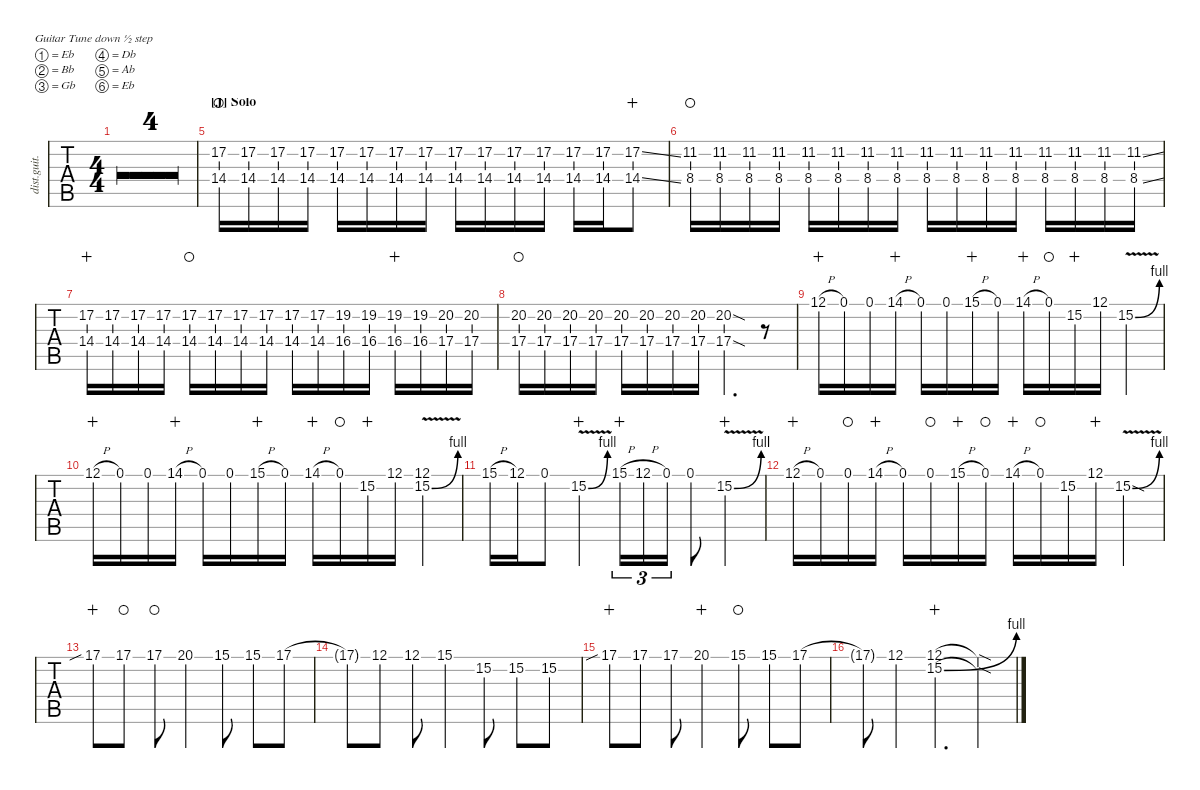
\defaultSystemsLayout 4
\hideDynamics
\bracketExtendMode nobrackets
\otherSystemsTrackNameOrientation horizontal
\track ("Lead Guitar (Kirk)" "dist.guit.") {multiBarRest instrument distortionguitar}
\staff {tabs}
\tuning (Eb4 Bb3 Gb3 Db3 Ab2 Eb2)
\ts (4 4)
\tempo 115
\clef g2
\ks c
r.1{dy mf} |
r.1 |
r.1 |
r.1 |
\section ("J" "Solo")
(14.4{acc #} 17.2{acc #}).16{instrument distortionguitar waho} (14.4{acc #} 17.2{acc #}).16 (14.4{acc #} 17.2{acc #}).16 (14.4{acc #} 17.2{acc #}).16 (14.4{acc #} 17.2{acc #}).16 (14.4{acc #} 17.2{acc #}).16 (14.4{acc #} 17.2{acc #}).16 (14.4{acc #} 17.2{acc #}).16 (14.4{acc #} 17.2{acc #}).16 (14.4{acc #} 17.2{acc #}).16 (14.4{acc #} 17.2{acc #}).16 (14.4{acc #} 17.2{acc #}).16 (14.4{acc #} 17.2{acc #}).16 (14.4{acc #} 17.2{acc #}).16 (17.2{ss acc #} 14.4{ss acc #}).8{wahc} |
(8.4 11.2).16{waho} (8.4 11.2).16 (8.4 11.2).16 (8.4 11.2).16 (8.4 11.2).16 (8.4 11.2).16 (8.4 11.2).16 (8.4 11.2).16 (8.4 11.2).16 (8.4 11.2).16 (8.4 11.2).16 (8.4 11.2).16 (8.4 11.2).16 (8.4 11.2).16 (8.4 11.2).16 (8.4{ss} 11.2{ss}).16 |
(14.4{acc #} 17.2{acc #}).16{wahc} (14.4{acc #} 17.2{acc #}).16 (14.4{acc #} 17.2{acc #}).16 (14.4{acc #} 17.2{acc #}).16 (14.4{acc #} 17.2{acc #}).16{waho} (14.4{acc #} 17.2{acc #}).16 (14.4{acc #} 17.2{acc #}).16 (14.4{acc #} 17.2{acc #}).16 (14.4{acc #} 17.2{acc #}).16 (14.4{acc #} 17.2{acc #}).16 (16.4 19.2).16 (16.4 19.2).16 (16.4 19.2).16{wahc} (16.4 19.2).16 (17.4{acc #} 20.2{acc #}).16 (17.4{acc #} 20.2{acc #}).16 |
(17.4{acc #} 20.2{acc #}).16{waho} (17.4{acc #} 20.2{acc #}).16 (17.4{acc #} 20.2{acc #}).16 (17.4{acc #} 20.2{acc #}).16 (17.4{acc #} 20.2{acc #}).16 (17.4{acc #} 20.2{acc #}).16 (17.4{acc #} 20.2{acc #}).16 (17.4{acc #} 20.2{acc #}).16 (17.4{sod acc #} 20.2{sod acc #}).4{d} r.8 |
12.1{h acc #}.16{wahc} 0.1{acc #}.16 0.1{acc #}.16 14.1{h}.16{wahc} 0.1{acc #}.16 0.1{acc #}.16 15.1{h acc #}.16{wahc} 0.1{acc #}.16 14.1{h}.16{wahc} 0.1{acc #}.16{waho} 15.2{acc #}.16{wahc} 12.1{acc #}.16 15.2{be (bend 0 0 15 4) v acc #}.4 |
12.1{h acc #}.16{wahc} 0.1{acc #}.16 0.1{acc #}.16 14.1{h}.16{wahc} 0.1{acc #}.16 0.1{acc #}.16 15.1{h acc #}.16{wahc} 0.1{acc #}.16 14.1{h}.16{wahc} 0.1{acc #}.16{waho} 15.2{acc #}.16{wahc} 12.1{acc #}.16 (15.2{be (bend 0 0 15 4) v acc #} 12.1{acc #}).4 |
15.1{h acc #}.16 12.1{acc #}.16 0.1{acc #}.8 15.2{be (bend 0 0 15 4) v acc #}.4{wahc} 15.1{h acc #}.16{tu (3 2) wahc} 12.1{h acc #}.16{tu (3 2)} 0.1{acc #}.16{tu (3 2)} 0.1{acc #}.8 15.2{be (bend 0 0 15 4) v acc #}.4{wahc} |
12.1{h acc #}.16{wahc} 0.1{acc #}.16 0.1{acc #}.16{waho} 14.1{h}.16{wahc} 0.1{acc #}.16 0.1{acc #}.16{waho} 15.1{h acc #}.16{wahc} 0.1{acc #}.16{waho} 14.1{h}.16{wahc} 0.1{acc #}.16{waho} 15.2{acc #}.16 12.1{acc #}.16{wahc} 15.2{be (bend 0 0 15 4) v sod acc #}.4 |
17.1{sib acc #}.8{wahc} 17.1{acc #}.8{waho} 17.1{acc #}.8{waho} 20.1.4 15.1{acc #}.8 15.1{acc #}.8 17.1{acc #}.8 |
17.1{t acc #}.8 12.1{acc #}.8 12.1{acc #}.8 15.1{acc #}.4 15.2{acc #}.8 15.2{acc #}.8 15.2{acc #}.8 |
17.1{sib acc #}.8{wahc} 17.1{acc #}.8 17.1{acc #}.8 20.1.4{wahc} 15.1{acc #}.8{waho} 15.1{acc #}.8 17.1{acc #}.8 |
17.1{t acc #}.8 12.1{acc #}.4 (12.1{acc #} 15.2{be (bend 0 0 15 4) acc #}).4{d wahc} (12.1{sod t acc #} 15.2{sod t}).4
